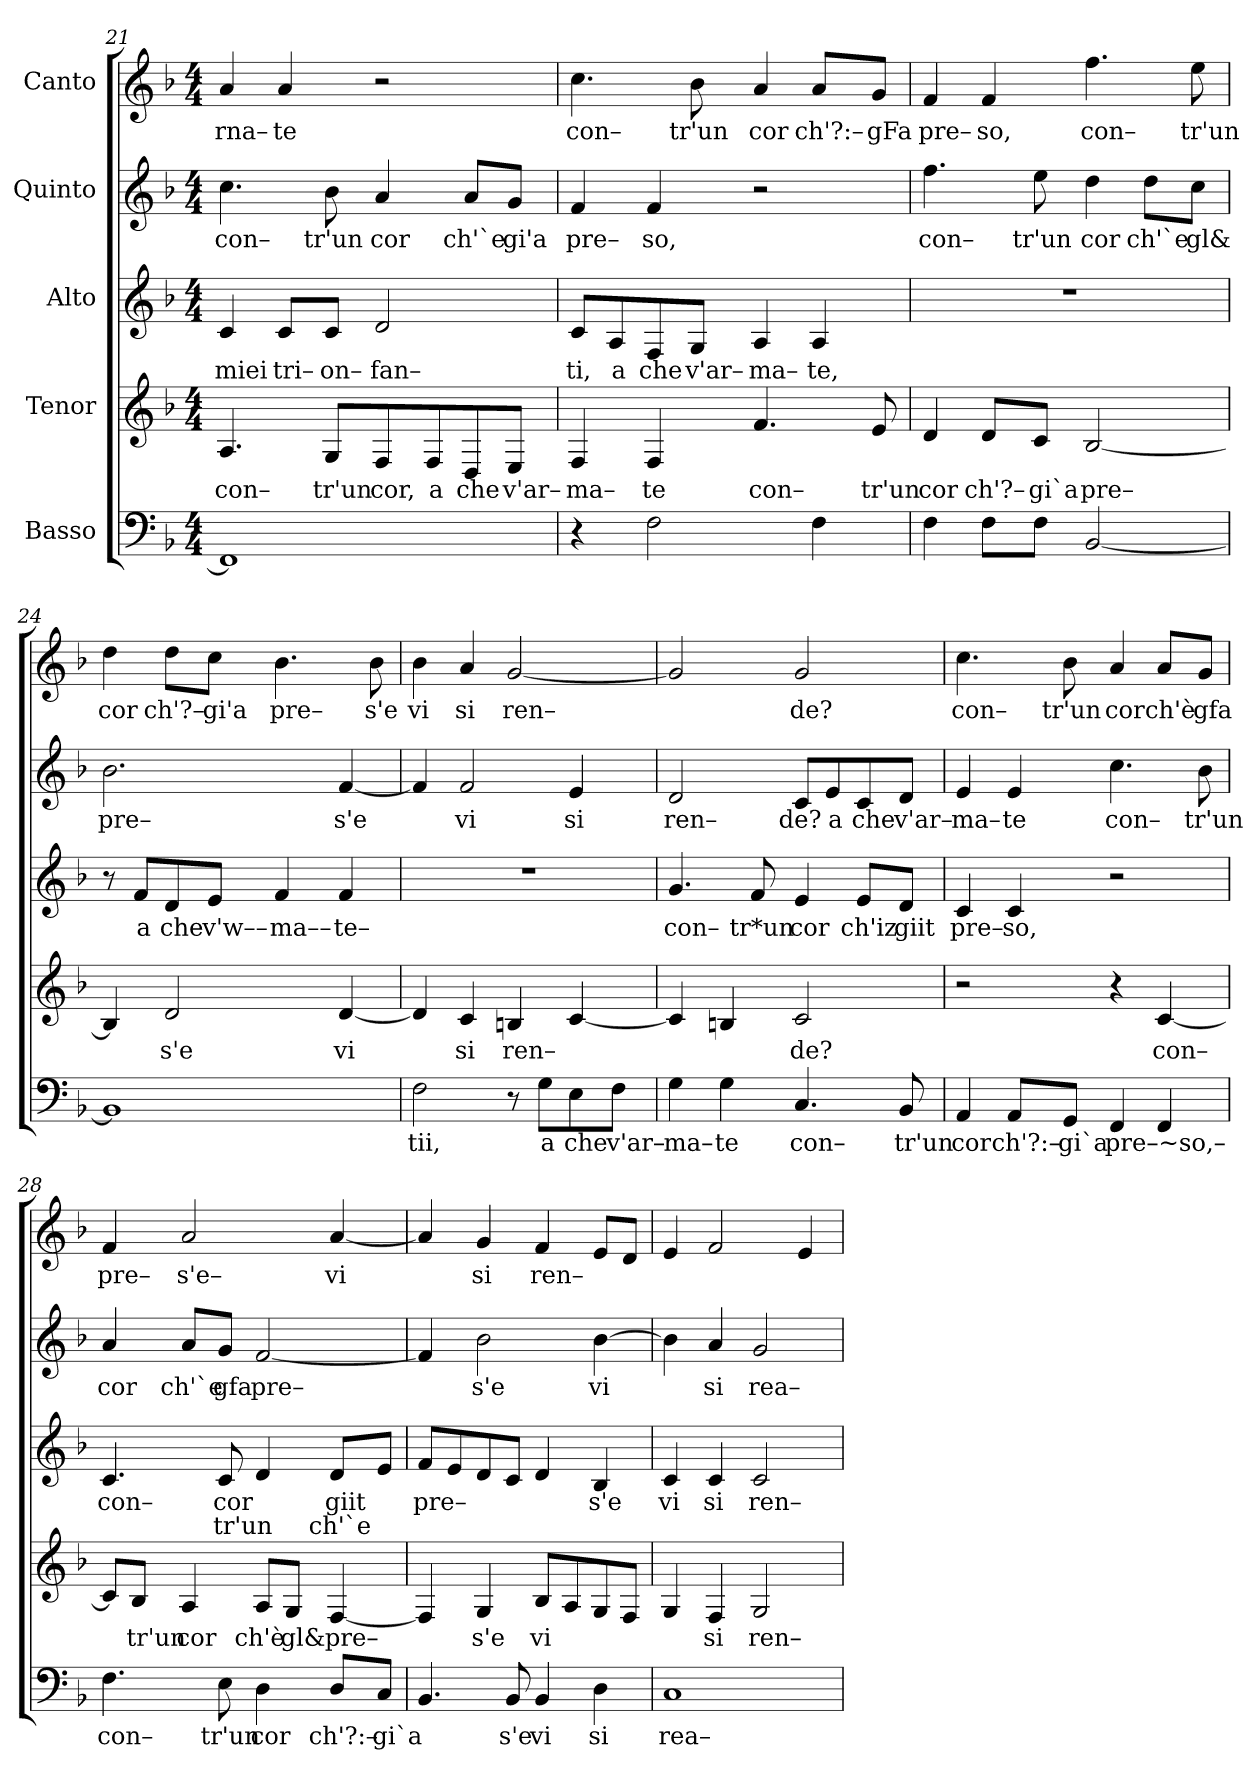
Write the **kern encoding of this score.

**kern	**text	**kern	**text	**kern	**text	**text	**kern	**text	**kern	**text
*part5	*part5	*part4	*part4	*part3	*part3	*part3	*part2	*part2	*part1	*part1
*staff5	*staff5	*staff4	*staff4	*staff3	*staff3	*staff3	*staff2	*staff2	*staff1	*staff1
*I"Basso	*	*I"Tenor	*	*I"Alto	*	*	*I"Quinto	*	*I"Canto	*
*clefF4	*	*clefG2	*	*clefG2	*	*	*clefG2	*	*clefG2	*
*k[b-]	*	*k[b-]	*	*k[b-]	*	*	*k[b-]	*	*k[b-]	*
*F:	*	*F:	*	*F:	*	*	*F:	*	*F:	*
*M4/4	*	*M4/4	*	*M4/4	*	*	*M4/4	*	*M4/4	*
=21	=21	=21	=21	=21	=21	=21	=21	=21	=21	=21
!	!	!	!LO:LY:b	!	!LO:LY:b	!	!	!LO:LY:b	!	!LO:LY:b
1FF]	.	4.A/	con–	4c/	miei	.	4.cc\	con–	4a/	rna–
!	!	!	!	!	!LO:LY:b	!	!	!	!	!LO:LY:b
.	.	.	.	8c/L	tri–	.	.	.	4a/	te
!	!	!	!LO:LY:b	!	!LO:LY:b	!	!	!LO:LY:b	!	!
.	.	8G/L	tr'un	8c/J	on–	.	8b-\	tr'un	.	.
!	!	!	!LO:LY:b	!	!LO:LY:b	!	!	!LO:LY:b	!	!
.	.	8F/	cor,	2d/	fan–	.	4a/	cor	2r	.
!	!	!	!LO:LY:b	!	!	!	!	!	!	!
.	.	8F/	a	.	.	.	.	.	.	.
!	!	!	!LO:LY:b	!	!	!	!	!LO:LY:b	!	!
.	.	8D/	che	.	.	.	8a/L	ch'`e	.	.
!	!	!	!LO:LY:b	!	!	!	!	!LO:LY:b	!	!
.	.	8E/J	v'ar–	.	.	.	8g/J	gi'a	.	.
=22	=22	=22	=22	=22	=22	=22	=22	=22	=22	=22
!	!	!	!LO:LY:b	!	!LO:LY:b	!	!	!LO:LY:b	!	!LO:LY:b
4r	.	4F/	ma–	8c/L	ti,	.	4f/	pre–	4.cc\	con–
!	!	!	!	!	!LO:LY:b	!	!	!	!	!
.	.	.	.	8A/	a	.	.	.	.	.
!	!	!	!LO:LY:b	!	!LO:LY:b	!	!	!LO:LY:b	!	!
2F\	.	4F/	te	8F/	che	.	4f/	so,	.	.
!	!	!	!	!	!LO:LY:b	!	!	!	!	!LO:LY:b
.	.	.	.	8G/J	v'ar–	.	.	.	8b-\	tr'un
!	!	!	!LO:LY:b	!	!LO:LY:b	!	!	!	!	!LO:LY:b
.	.	4.f/	con–	4A/	ma–	.	2r	.	4a/	cor
!	!	!	!	!	!LO:LY:b	!	!	!	!	!LO:LY:b
4F\	.	.	.	4A/	te,	.	.	.	8a/L	ch'?:–
!	!	!	!LO:LY:b	!	!	!	!	!	!	!LO:LY:b
.	.	8e/	tr'un	.	.	.	.	.	8g/J	gFa
=23	=23	=23	=23	=23	=23	=23	=23	=23	=23	=23
!	!	!	!LO:LY:b	!	!	!	!	!LO:LY:b	!	!LO:LY:b
4F\	.	4d/	cor	1r	.	.	4.ff\	con–	4f/	pre–
!	!	!	!LO:LY:b	!	!	!	!	!	!	!LO:LY:b
8F\L	.	8d/L	ch'?–	.	.	.	.	.	4f/	so,
!	!	!	!LO:LY:b	!	!	!	!	!LO:LY:b	!	!
8F\J	.	8c/J	gi`a	.	.	.	8ee\	tr'un	.	.
!	!	!	!LO:LY:b	!	!	!	!	!LO:LY:b	!	!LO:LY:b
[2BB-/	.	[2B-/	pre–	.	.	.	4dd\	cor	4.ff\	con–
!	!	!	!	!	!	!	!	!LO:LY:b	!	!
.	.	.	.	.	.	.	8dd\L	ch'`e	.	.
!	!	!	!	!	!	!	!	!LO:LY:b	!	!LO:LY:b
.	.	.	.	.	.	.	8cc\J	gl&	8ee\	tr'un
=24	=24	=24	=24	=24	=24	=24	=24	=24	=24	=24
!	!	!	!	!	!	!	!	!LO:LY:b	!	!LO:LY:b
1BB-]	.	4B-/]	.	8r	.	.	2.b-\	pre–	4dd\	cor
!	!	!	!	!	!LO:LY:b	!	!	!	!	!
.	.	.	.	8f/L	a	.	.	.	.	.
!	!	!	!LO:LY:b	!	!LO:LY:b	!	!	!	!	!LO:LY:b
.	.	2d/	s'e	8d/	che	.	.	.	8dd\L	ch'?–
!	!	!	!	!	!LO:LY:b	!	!	!	!	!LO:LY:b
.	.	.	.	8e/J	v'w––	.	.	.	8cc\J	gi'a
!	!	!	!	!	!LO:LY:b	!	!	!	!	!LO:LY:b
.	.	.	.	4f/	ma––	.	.	.	4.b-\	pre–
!	!	!	!LO:LY:b	!	!LO:LY:b	!	!	!LO:LY:b	!	!
.	.	[4d/	vi	4f/	te–	.	[4f/	s'e	.	.
!	!	!	!	!	!	!	!	!	!	!LO:LY:b
.	.	.	.	.	.	.	.	.	8b-\	s'e
=25	=25	=25	=25	=25	=25	=25	=25	=25	=25	=25
!	!LO:LY:b	!	!	!	!	!	!	!	!	!LO:LY:b
2F\	tii,	4d/]	.	1r	.	.	4f/]	.	4b-\	vi
!	!	!	!LO:LY:b	!	!	!	!	!LO:LY:b	!	!LO:LY:b
.	.	4c/	si	.	.	.	2f/	vi	4a/	si
!	!	!	!LO:LY:b	!	!	!	!	!	!	!LO:LY:b
8r	.	4Bn/	ren–	.	.	.	.	.	[2g/	ren–
!	!LO:LY:b	!	!	!	!	!	!	!	!	!
8G\L	a	.	.	.	.	.	.	.	.	.
!	!LO:LY:b	!	!	!	!	!	!	!LO:LY:b	!	!
8E\	che	[4c/	.	.	.	.	4e/	si	.	.
!	!LO:LY:b	!	!	!	!	!	!	!	!	!
8F\J	v'ar–	.	.	.	.	.	.	.	.	.
=26	=26	=26	=26	=26	=26	=26	=26	=26	=26	=26
!	!LO:LY:b	!	!	!	!LO:LY:b	!	!	!LO:LY:b	!	!
4G\	ma–	4c/]	.	4.g/	con–	.	2d/	ren–	2g/]	.
!	!LO:LY:b	!	!	!	!	!	!	!	!	!
4G\	te	4Bn/	.	.	.	.	.	.	.	.
!	!	!	!	!	!LO:LY:b	!	!	!	!	!
.	.	.	.	8f/	tr*un	.	.	.	.	.
!	!LO:LY:b	!	!LO:LY:b	!	!LO:LY:b	!	!	!LO:LY:b	!	!LO:LY:b
4.C/	con–	2c/	de?	4e/	cor	.	8c/L	de?	2g/	de?
!	!	!	!	!	!	!	!	!LO:LY:b	!	!
.	.	.	.	.	.	.	8e/	a	.	.
!	!	!	!	!	!LO:LY:b	!	!	!LO:LY:b	!	!
.	.	.	.	8e/L	ch'iz	.	8c/	che	.	.
!	!LO:LY:b	!	!	!	!LO:LY:b	!	!	!LO:LY:b	!	!
8BB-/	tr'un	.	.	8d/J	giit	.	8d/J	v'ar–	.	.
=27	=27	=27	=27	=27	=27	=27	=27	=27	=27	=27
!	!LO:LY:b	!	!	!	!LO:LY:b	!	!	!LO:LY:b	!	!LO:LY:b
4AA/	cor	2r	.	4c/	pre–	.	4e/	ma–	4.cc\	con–
!	!LO:LY:b	!	!	!	!LO:LY:b	!	!	!LO:LY:b	!	!
8AA/L	ch'?:–	.	.	4c/	so,	.	4e/	te	.	.
!	!LO:LY:b	!	!	!	!	!	!	!	!	!LO:LY:b
8GG/J	gi`a	.	.	.	.	.	.	.	8b-\	tr'un
!	!LO:LY:b	!	!	!	!	!	!	!LO:LY:b	!	!LO:LY:b
4FF/	pre–~so,–	4r	.	2r	.	.	4.cc\	con–	4a/	cor
!	!	!	!LO:LY:b	!	!	!	!	!	!	!LO:LY:b
4FF/	.	[4c/	con–	.	.	.	.	.	8a/L	ch'è
!	!	!	!	!	!	!	!	!LO:LY:b	!	!LO:LY:b
.	.	.	.	.	.	.	8b-\	tr'un	8g/J	gfa
=28	=28	=28	=28	=28	=28	=28	=28	=28	=28	=28
!	!LO:LY:b	!	!	!	!LO:LY:b	!	!	!LO:LY:b	!	!LO:LY:b
4.F\	con–	8c/L]	.	4.c/	con–	.	4a/	cor	4f/	pre–
!	!	!	!LO:LY:b	!	!	!	!	!	!	!
.	.	8B-/J	tr'un	.	.	.	.	.	.	.
!	!	!	!LO:LY:b	!	!	!	!	!LO:LY:b	!	!LO:LY:b
.	.	4A/	cor	.	.	.	8a/L	ch'`e	2a/	s'e–
!	!LO:LY:b	!	!	!	!LO:LY:b	!LO:LY:b	!	!LO:LY:b	!	!
8E\	tr'un	.	.	8c/	cor	tr'un	8g/J	gfa	.	.
!	!LO:LY:b	!	!LO:LY:b	!	!	!	!	!LO:LY:b	!	!
4D\	cor	8A/L	ch'è	4d/	.	.	[2f/	pre–	.	.
!	!	!	!LO:LY:b	!	!	!	!	!	!	!
.	.	8G/J	gl&	.	.	.	.	.	.	.
!	!LO:LY:b	!	!LO:LY:b	!	!LO:LY:b	!LO:LY:b	!	!	!	!LO:LY:b
8D/L	ch'?:–	[4F/	pre–	8d/L	giit	ch'`e	.	.	[4a/	vi
!	!LO:LY:b	!	!	!	!	!	!	!	!	!
8C/J	gi`a	.	.	8e/J	.	.	.	.	.	.
=29	=29	=29	=29	=29	=29	=29	=29	=29	=29	=29
!	!	!	!	!	!LO:LY:b	!	!	!	!	!
4.BB-/	.	4F/]	.	8f/L	pre–	.	4f/]	.	4a/]	.
.	.	.	.	8e/	.	.	.	.	.	.
!	!	!	!LO:LY:b	!	!	!	!	!LO:LY:b	!	!LO:LY:b
.	.	4G/	s'e	8d/	.	.	2b-\	s'e	4g/	si
!	!LO:LY:b	!	!	!	!	!	!	!	!	!
8BB-/	s'e	.	.	8c/J	.	.	.	.	.	.
!	!LO:LY:b	!	!LO:LY:b	!	!	!	!	!	!	!LO:LY:b
4BB-/	vi	8B-/L	vi	4d/	.	.	.	.	4f/	ren–
.	.	8A/	.	.	.	.	.	.	.	.
!	!LO:LY:b	!	!	!	!LO:LY:b	!	!	!LO:LY:b	!	!
4D\	si	8G/	.	4B-/	s'e	.	[4b-\	vi	8e/L	.
.	.	8F/J	.	.	.	.	.	.	8d/J	.
=30	=30	=30	=30	=30	=30	=30	=30	=30	=30	=30
!	!LO:LY:b	!	!	!	!LO:LY:b	!	!	!	!	!
1C	rea–	4G/	.	4c/	vi	.	4b-\]	.	4e/	.
!	!	!	!LO:LY:b	!	!LO:LY:b	!	!	!LO:LY:b	!	!
.	.	4F/	si	4c/	si	.	4a/	si	2f/	.
!	!	!	!LO:LY:b	!	!LO:LY:b	!	!	!LO:LY:b	!	!
.	.	2G/	ren–	2c/	ren–	.	2g/	rea–	.	.
.	.	.	.	.	.	.	.	.	4e/	.
=	=	=	=	=	=	=	=	=	=	=
*-	*-	*-	*-	*-	*-	*-	*-	*-	*-	*-
